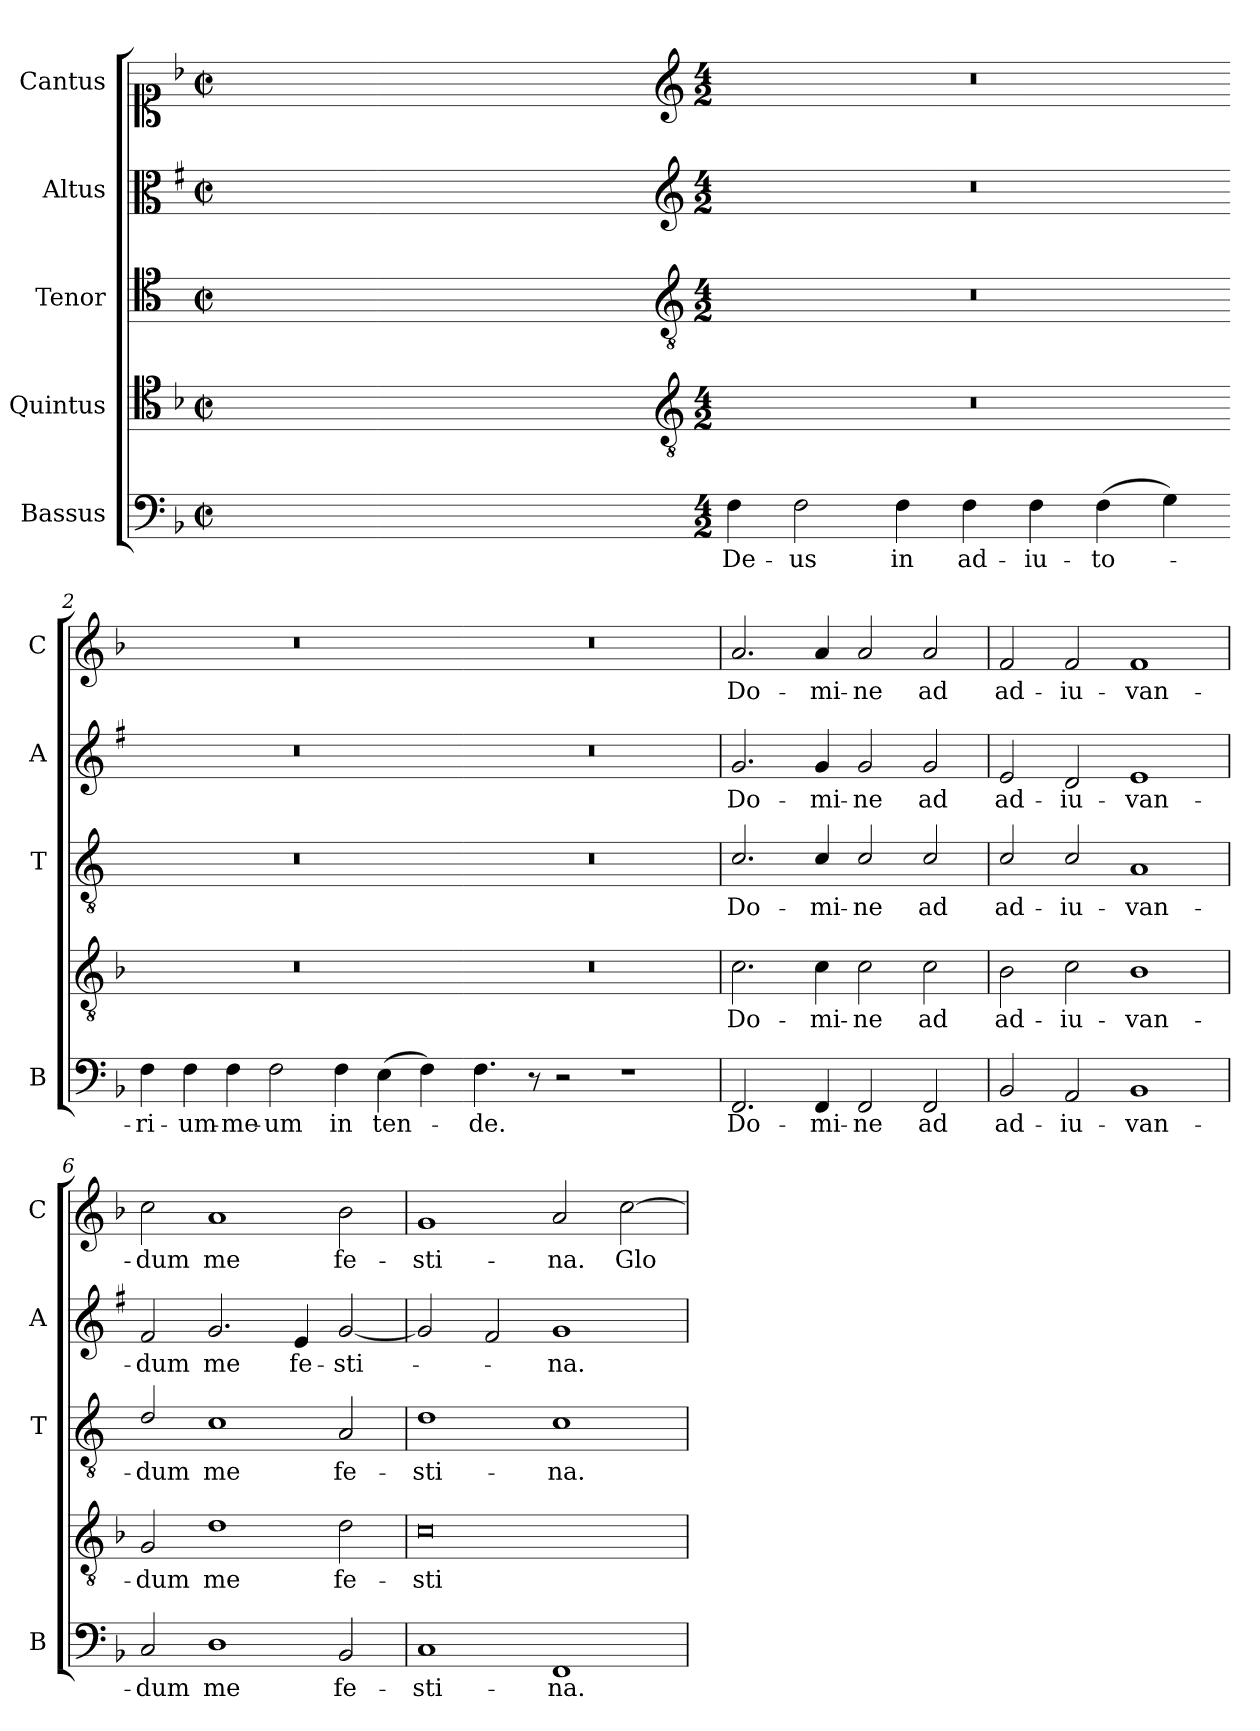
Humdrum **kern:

**kern	**text	**kern	**text	**kern	**text	**kern	**text	**kern	**text
*part5	*part5	*part4	*part4	*part3	*part3	*part2	*part2	*part1	*part1
*staff5	*staff5	*staff4	*staff4	*staff3	*staff3	*staff2	*staff2	*staff1	*staff1
*I"Bassus	*	*I"Quintus	*	*I"Tenor	*	*I"Altus	*	*I"Cantus	*
*I'B	*	*	*	*I'T	*	*I'A	*	*I'C	*
*clefF4	*	*clefC4	*	*clefC4	*	*clefC3	*	*clefC1	*
*	*	*	*	*ITrd4c7	*	*ITrd1c2	*	*	*
*k[b-]	*	*k[b-]	*	*k[b-]	*	*k[b-]	*	*k[b-]	*
*F:	*	*F:	*	*F:	*	*F:	*	*F:	*
*M2/2	*	*M2/2	*	*M2/2	*	*M2/2	*	*M2/2	*
*met(c|)	*	*met(c|)	*	*met(c|)	*	*met(c|)	*	*met(c|)	*
=	=	=	=	=	=	=	=	=	=
1ryy	.	1ryy	.	1ryy	.	1ryy	.	1ryy	.
=1X-	=1X-	=1X-	=1X-	=1X-	=1X-	=1X-	=1X-	=1X-	=1X-
4ryy	.	4ryy	.	4ryy	.	4ryy	.	4ryy	.
4ryy	.	4ryy	.	4ryy	.	4ryy	.	4ryy	.
4ryy	.	4ryy	.	4ryy	.	4ryy	.	4ryy	.
4ryy	.	4ryy	.	4ryy	.	4ryy	.	4ryy	.
=1-	=1-	=1-	=1-	=1-	=1-	=1-	=1-	=1-	=1-
*	*	*clefGv2	*	*clefGv2	*	*clefG2	*	*clefG2	*
*M4/2	*	*M4/2	*	*M4/2	*	*M4/2	*	*M4/2	*
!	!LO:LY:b	!	!	!	!	!	!	!	!
4F\	De-	0r	.	0r	.	0r	.	0r	.
!	!LO:LY:b	!	!	!	!	!	!	!	!
2F\	-us	.	.	.	.	.	.	.	.
!	!LO:LY:b	!	!	!	!	!	!	!	!
4F\	in	.	.	.	.	.	.	.	.
!	!LO:LY:b	!	!	!	!	!	!	!	!
4F\	ad-	.	.	.	.	.	.	.	.
!	!LO:LY:b	!	!	!	!	!	!	!	!
4F\	-iu-	.	.	.	.	.	.	.	.
!	!LO:LY:b	!	!	!	!	!	!	!	!
(>4F\	-to-	.	.	.	.	.	.	.	.
4G\)	.	.	.	.	.	.	.	.	.
=2-	=2-	=2-	=2-	=2-	=2-	=2-	=2-	=2-	=2-
!	!LO:LY:b	!	!	!	!	!	!	!	!
4F\	-ri-	0r	.	0r	.	0r	.	0r	.
!	!LO:LY:b	!	!	!	!	!	!	!	!
4F\	-um-	.	.	.	.	.	.	.	.
!	!LO:LY:b	!	!	!	!	!	!	!	!
4F\	-me-	.	.	.	.	.	.	.	.
!	!LO:LY:b	!	!	!	!	!	!	!	!
2F\	-um	.	.	.	.	.	.	.	.
!	!LO:LY:b	!	!	!	!	!	!	!	!
4F\	in	.	.	.	.	.	.	.	.
!	!LO:LY:b	!	!	!	!	!	!	!	!
(>4E\	ten-	.	.	.	.	.	.	.	.
4F\)	.	.	.	.	.	.	.	.	.
=3-	=3-	=3-	=3-	=3-	=3-	=3-	=3-	=3-	=3-
!	!LO:LY:b	!	!	!	!	!	!	!	!
4.F\	-de.	0r	.	0r	.	0r	.	0r	.
8r	.	.	.	.	.	.	.	.	.
2r	.	.	.	.	.	.	.	.	.
1r	.	.	.	.	.	.	.	.	.
=4	=4	=4	=4	=4	=4	=4	=4	=4	=4
!	!LO:LY:b	!	!LO:LY:b	!	!LO:LY:b	!	!LO:LY:b	!	!LO:LY:b
2.FF/	Do-	2.c\	Do-	2.F/	Do-	2.f/	Do-	2.a/	Do-
!	!LO:LY:b	!	!LO:LY:b	!	!LO:LY:b	!	!LO:LY:b	!	!LO:LY:b
4FF/	-mi-	4c\	-mi-	4F/	-mi-	4f/	-mi-	4a/	-mi-
!	!LO:LY:b	!	!LO:LY:b	!	!LO:LY:b	!	!LO:LY:b	!	!LO:LY:b
2FF/	-ne	2c\	-ne	2F/	-ne	2f/	-ne	2a/	-ne
!	!LO:LY:b	!	!LO:LY:b	!	!LO:LY:b	!	!LO:LY:b	!	!LO:LY:b
2FF/	ad	2c\	ad	2F/	ad	2f/	ad	2a/	ad
!!LO:LB:g=z
=5	=5	=5	=5	=5	=5	=5	=5	=5	=5
!	!LO:LY:b	!	!LO:LY:b	!	!LO:LY:b	!	!LO:LY:b	!	!LO:LY:b
2BB-/	ad-	2B-\	ad-	2F/	ad-	2d/	ad-	2f/	ad-
!	!LO:LY:b	!	!LO:LY:b	!	!LO:LY:b	!	!LO:LY:b	!	!LO:LY:b
2AA/	-iu-	2c\	-iu-	2F/	-iu-	2c/	-iu-	2f/	-iu-
!	!LO:LY:b	!	!LO:LY:b	!	!LO:LY:b	!	!LO:LY:b	!	!LO:LY:b
1BB-	-van-	1B-	-van-	1D	-van-	1d	-van-	1f	-van-
=6	=6	=6	=6	=6	=6	=6	=6	=6	=6
!	!LO:LY:b	!	!LO:LY:b	!	!LO:LY:b	!	!LO:LY:b	!	!LO:LY:b
2C/	-dum	2G/	-dum	2G/	-dum	2e/	-dum	2cc\	-dum
!	!LO:LY:b	!	!LO:LY:b	!	!LO:LY:b	!	!LO:LY:b	!	!LO:LY:b
1D	me	1d	me	1F	me	2.f/	me	1a	me
!	!	!	!	!	!	!	!LO:LY:b	!	!
.	.	.	.	.	.	4d/	fe-	.	.
!	!LO:LY:b	!	!LO:LY:b	!	!LO:LY:b	!	!LO:LY:b	!	!LO:LY:b
2BB-/	fe-	2d\	fe-	2D/	fe-	[2f/	-sti-	2b-\	fe-
=7	=7	=7	=7	=7	=7	=7	=7	=7	=7
!	!LO:LY:b	!	!LO:LY:b	!	!LO:LY:b	!	!	!	!LO:LY:b
1C	-sti-	0c	-sti-	1G	-sti-	2f/]	.	1g	-sti-
.	.	.	.	.	.	2e/	.	.	.
!	!LO:LY:b	!	!	!	!LO:LY:b	!	!LO:LY:b	!	!LO:LY:b
1FF	-na.	.	.	1F	-na.	1f	-na.	2a/	-na.
!	!	!	!	!	!	!	!	!	!LO:LY:b
.	.	.	.	.	.	.	.	[2cc\	Glo-
=	=	=	=	=	=	=	=	=	=
*-	*-	*-	*-	*-	*-	*-	*-	*-	*-
